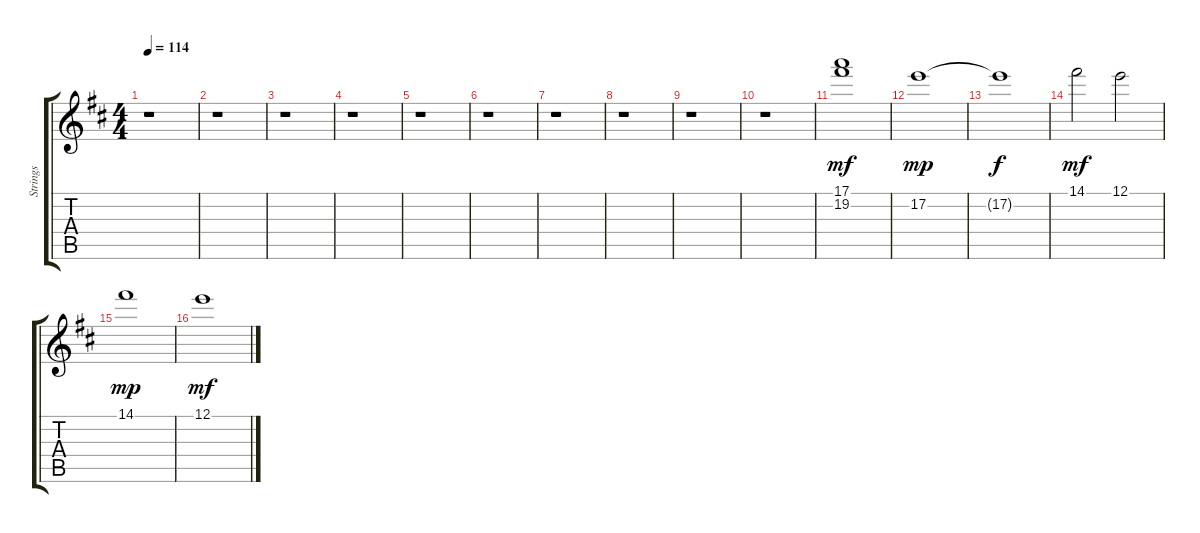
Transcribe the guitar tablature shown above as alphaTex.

\track ("Strings" "Strings") {instrument distortionguitar}
\staff {score tabs}
\tuning (E4 B3 G3 D3 A2 E2) {hide}
\ts (4 4)
\tempo 114
\clef g2
\ks d
r.1{dy mf} |
r.1 |
r.1 |
r.1 |
r.1 |
r.1 |
r.1 |
r.1 |
r.1 |
r.1 |
(17.1 19.2).1 |
17.2.1{dy mp} |
17.2{t}.1{dy f} |
14.1.2{dy mf} 12.1.2 |
14.1.1{dy mp} |
12.1.1{dy mf}
